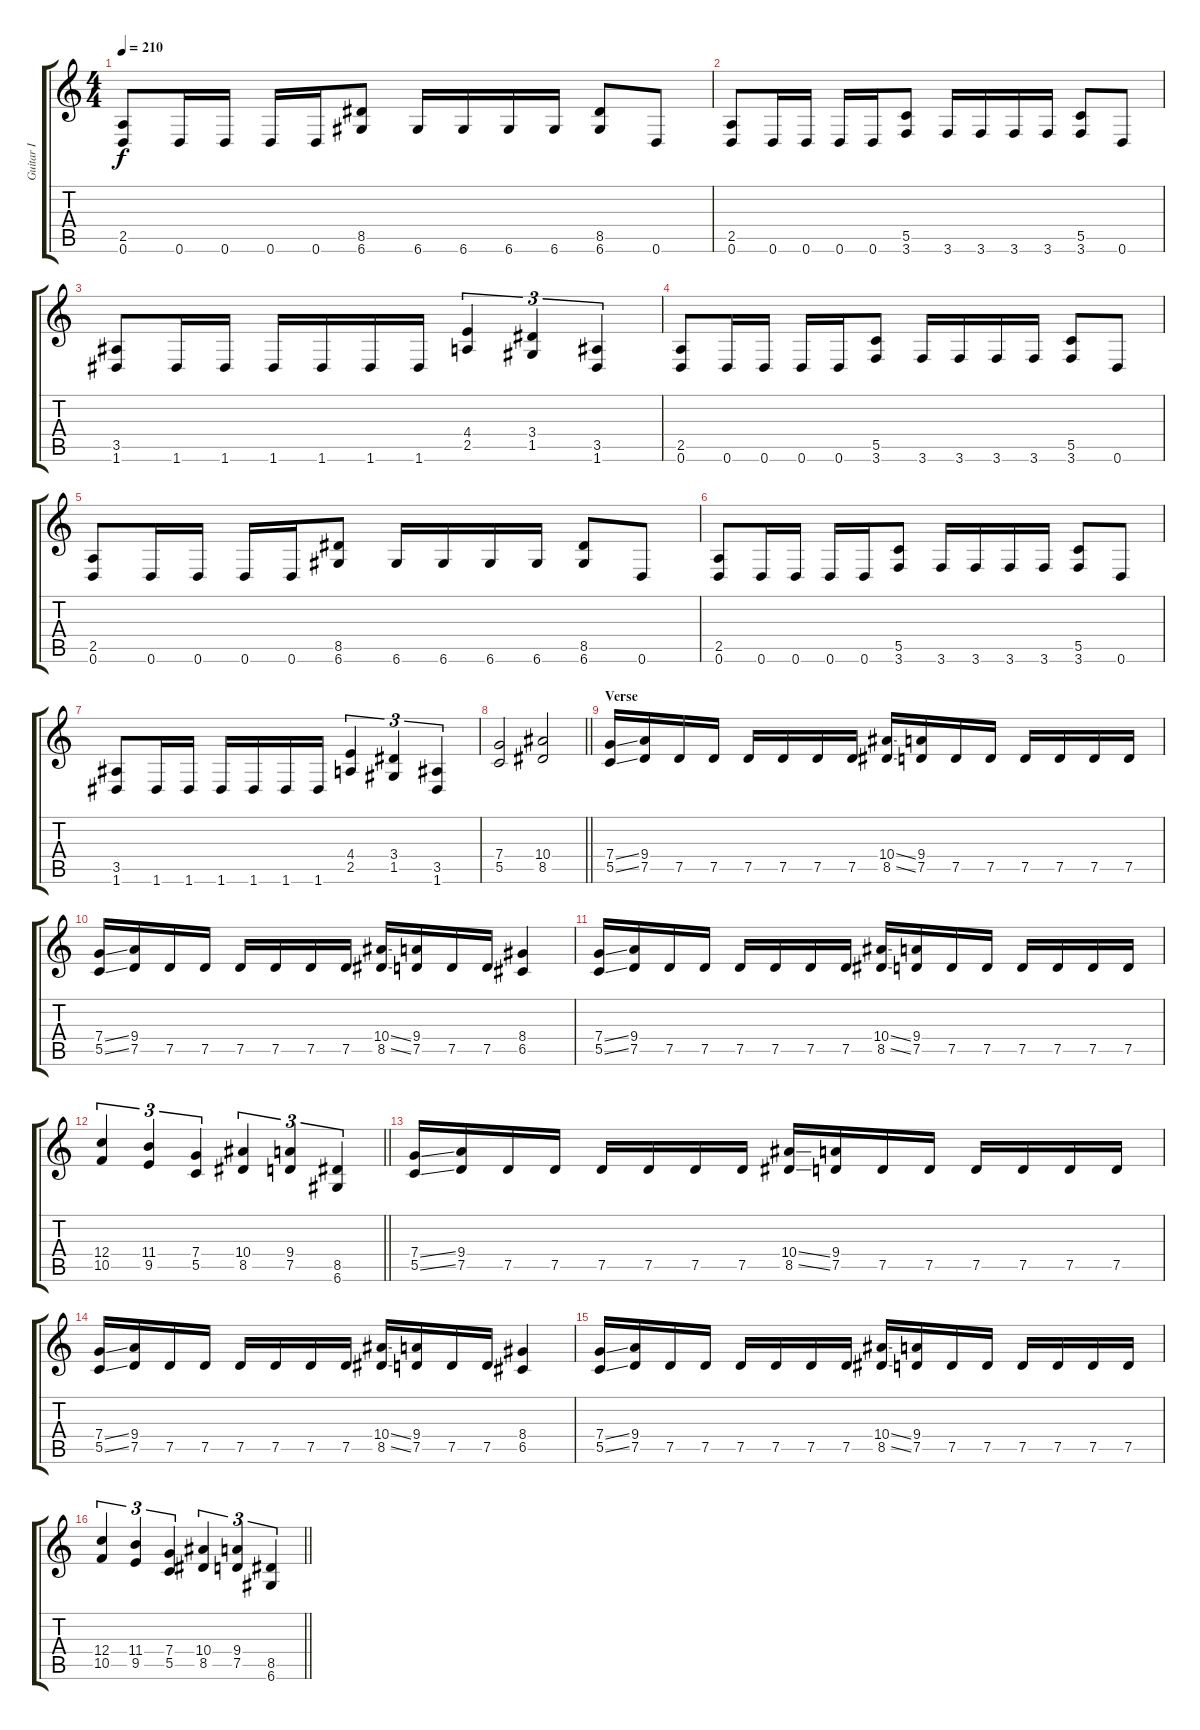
\track ("Guitar I" "Guitar I") {instrument distortionguitar}
\staff {score tabs}
\tuning (D4 A3 F3 C3 G2 D2) {hide}
\ts (4 4)
\tempo 210
\clef g2
\ks c
(2.5 0.6).8{dy f} 0.6.16 0.6.16 0.6.16 0.6.16 (8.5 6.6).8 6.6.16 6.6.16 6.6.16 6.6.16 (8.5 6.6).8 0.6.8 |
(2.5 0.6).8 0.6.16 0.6.16 0.6.16 0.6.16 (5.5 3.6).8 3.6.16 3.6.16 3.6.16 3.6.16 (5.5 3.6).8 0.6.8 |
(3.5 1.6).8 1.6.16 1.6.16 1.6.16 1.6.16 1.6.16 1.6.16 (4.4 2.5).4{tu (3 2)} (3.4 1.5).4{tu (3 2)} (3.5 1.6).4{tu (3 2)} |
(2.5 0.6).8 0.6.16 0.6.16 0.6.16 0.6.16 (5.5 3.6).8 3.6.16 3.6.16 3.6.16 3.6.16 (5.5 3.6).8 0.6.8 |
(2.5 0.6).8 0.6.16 0.6.16 0.6.16 0.6.16 (8.5 6.6).8 6.6.16 6.6.16 6.6.16 6.6.16 (8.5 6.6).8 0.6.8 |
(2.5 0.6).8 0.6.16 0.6.16 0.6.16 0.6.16 (5.5 3.6).8 3.6.16 3.6.16 3.6.16 3.6.16 (5.5 3.6).8 0.6.8 |
(3.5 1.6).8 1.6.16 1.6.16 1.6.16 1.6.16 1.6.16 1.6.16 (4.4 2.5).4{tu (3 2)} (3.4 1.5).4{tu (3 2)} (3.5 1.6).4{tu (3 2)} |
\barLineRight lightlight
(7.4 5.5).2 (10.4 8.5).2 |
\section ("" "Verse")
(7.4{ss} 5.5{ss}).16 (9.4 7.5).16 7.5.16 7.5.16 7.5.16 7.5.16 7.5.16 7.5.16 (10.4{ss} 8.5{ss}).16 (9.4 7.5).16 7.5.16 7.5.16 7.5.16 7.5.16 7.5.16 7.5.16 |
(7.4{ss} 5.5{ss}).16 (9.4 7.5).16 7.5.16 7.5.16 7.5.16 7.5.16 7.5.16 7.5.16 (10.4{ss} 8.5{ss}).16 (9.4 7.5).16 7.5.16 7.5.16 (8.4 6.5).4 |
(7.4{ss} 5.5{ss}).16 (9.4 7.5).16 7.5.16 7.5.16 7.5.16 7.5.16 7.5.16 7.5.16 (10.4{ss} 8.5{ss}).16 (9.4 7.5).16 7.5.16 7.5.16 7.5.16 7.5.16 7.5.16 7.5.16 |
\barLineRight lightlight
(12.4 10.5).4{tu (3 2)} (11.4 9.5).4{tu (3 2)} (7.4 5.5).4{tu (3 2)} (10.4 8.5).4{tu (3 2)} (9.4 7.5).4{tu (3 2)} (8.5 6.6).4{tu (3 2)} |
(7.4{ss} 5.5{ss}).16 (9.4 7.5).16 7.5.16 7.5.16 7.5.16 7.5.16 7.5.16 7.5.16 (10.4{ss} 8.5{ss}).16 (9.4 7.5).16 7.5.16 7.5.16 7.5.16 7.5.16 7.5.16 7.5.16 |
(7.4{ss} 5.5{ss}).16 (9.4 7.5).16 7.5.16 7.5.16 7.5.16 7.5.16 7.5.16 7.5.16 (10.4{ss} 8.5{ss}).16 (9.4 7.5).16 7.5.16 7.5.16 (8.4 6.5).4 |
(7.4{ss} 5.5{ss}).16 (9.4 7.5).16 7.5.16 7.5.16 7.5.16 7.5.16 7.5.16 7.5.16 (10.4{ss} 8.5{ss}).16 (9.4 7.5).16 7.5.16 7.5.16 7.5.16 7.5.16 7.5.16 7.5.16 |
\barLineRight lightlight
(12.4 10.5).4{tu (3 2)} (11.4 9.5).4{tu (3 2)} (7.4 5.5).4{tu (3 2)} (10.4 8.5).4{tu (3 2)} (9.4 7.5).4{tu (3 2)} (8.5 6.6).4{tu (3 2)}
